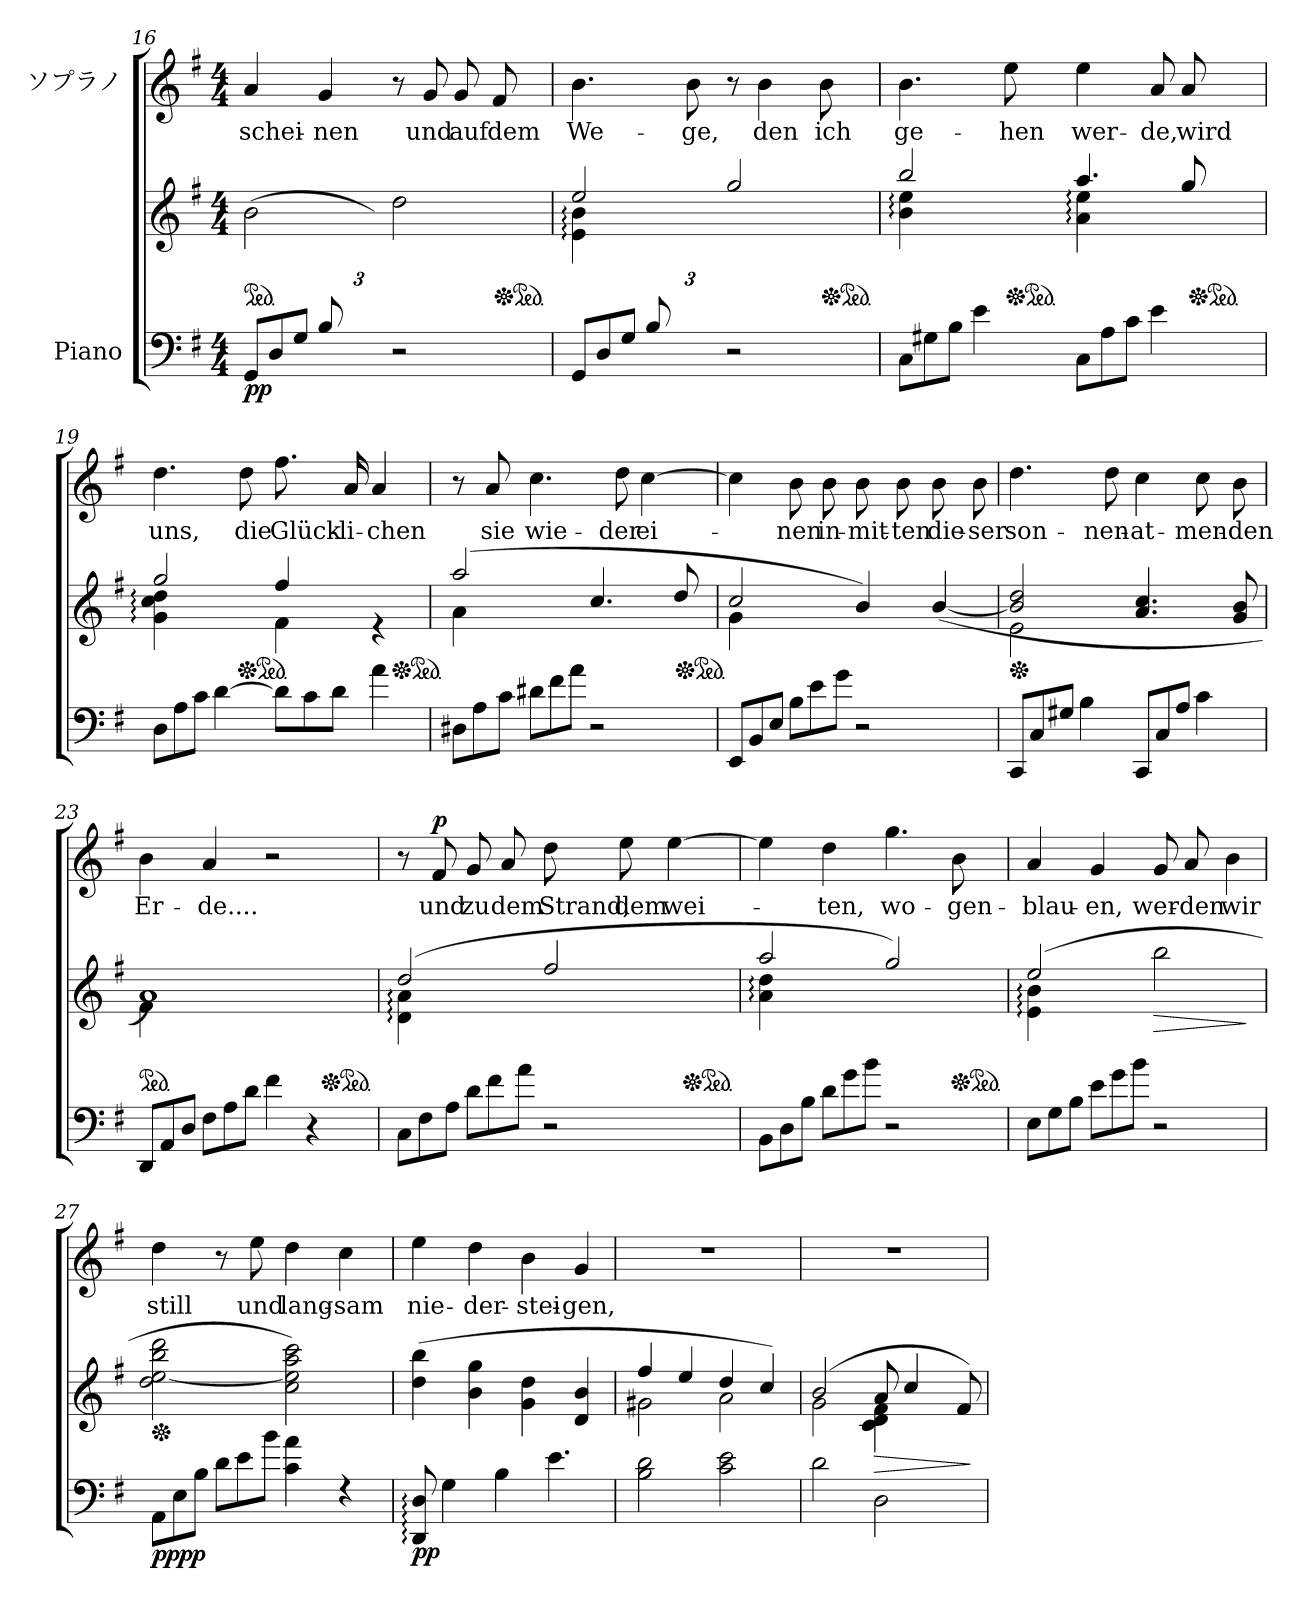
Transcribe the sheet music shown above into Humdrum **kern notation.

**kern	**kern	**dynam	**kern	**text	**dynam
*part2	*part2	*part2	*part1	*part1	*part1
*staff3	*staff2	*staff2/3	*staff1	*staff1	*staff1
*I"Piano	*	*	*I"ソプラノ	*	*
*clefF4	*clefG2	*	*clefG2	*	*
*k[f#]	*k[f#]	*	*k[f#]	*	*
*M4/4	*M4/4	*	*M4/4	*	*
*MM52	*MM52	*	*MM52	*	*
*Xtuplet	*	*	*	*	*
*	*ped	*	*	*	*
=16	=16	=16	=16	=16	=16
*	*^	*	*	*	*
*	*	*^	*	*	*	*
!	!	!	!	!LO:DY:b=2	!	!LO:LY:b	!
!	!	!	!	!LO:DY:n=1:b	!	!	!
*	*	*	*	*	*^	*	*
(<12GG/L	(>2b\	2.ryy	3ryy	p p	4a/	12ryy	schei-	.
*	*	*	*	*	*MM56	*	*	*
12D/	.	.	.	.	.	3%2ryy	.	.
12G/J	.	.	.	.	.	.	.	.
!	!	!	!	!	!	!	!LO:LY:b	!
12B/L	.	.	.	.	4g/	.	-nen	.
6ryy	.	.	12d\	.	.	.	.	.
.	.	.	12g\J)	.	.	.	.	.
*	*	*	*	*	*MM54	*	*	*
2r	2dd\	.	2ryy	.	8r	.	.	.
!	!	!	!	!	!	!	!LO:LY:b	!
.	.	.	.	.	8g/	.	und	.
*	*	*	*	*	*MM52	*	*	*
!	!	!	!	!	!	!	!LO:LY:b	!
.	.	8.ryy	.	.	8g/	6.ryy	auf	.
!	!	!	!	!	!	!	!LO:LY:b	!
.	.	.	.	.	8f#/	.	dem	.
*	*Xped	*	*	*	*	*	*	*
*	*ped	*	*	*	*	*	*	*
.	.	32e!/LLLyy	.	.	.	.	.	.
.	.	32b!/JJJyy	.	.	.	.	.	.
!!LO:LB:g=z	!!
=17	=17	=17	=17	=17	=17	=17	=17	=17
*	*	*	*	*	*MM52	*	*	*
!	!	!	!	!	!	!	!LO:LY:b	!
(<12GG/L	2ee/	4e\: 4b\:	3ryy	.	4.b\	12ryy	We-	.
*	*	*	*	*	*MM56	*	*	*
12D/	.	.	.	.	.	3%2ryy	.	.
12G/J	.	.	.	.	.	.	.	.
12B/L	.	4rffyy	.	.	.	.	.	.
6ryy	.	.	12d\	.	.	.	.	.
!	!	!	!	!	!	!	!LO:LY:b	!
.	.	.	.	.	8b\	.	-ge,	.
.	.	.	12g\J)	.	.	.	.	.
*	*	*	*	*	*MM54	*	*	*
2r	2gg/	4rffyy	2ryy	.	8r	.	.	.
!	!	!	!	!	!	!	!LO:LY:b	!
.	.	.	.	.	4b\	.	den	.
.	.	8.ryy	.	.	.	6.ryy	.	.
*	*	*	*	*	*MM50	*	*	*
!	!	!	!	!	!	!	!LO:LY:b	!
.	.	.	.	.	8b\	.	ich	.
*	*Xped	*	*	*	*	*	*	*
*	*ped	*	*	*	*	*	*	*
.	.	32b!\LLLyy	.	.	.	.	.	.
.	.	32ee!\JJJyy	.	.	.	.	.	.
*	*v	*v	*v	*	*	*	*	*
*	*	*	*v	*v	*	*
=18	=18	=18	=18	=18	=18
*	*	*	*MM52	*	*
*	*^	*	*^	*	*
!	!	!	!	!	!	!LO:LY:b	!
*	*	*	*	*	*^	*	*
12C\L	2bb/	4b\: 4ee\:	.	4.b\	12ryy	3..ryy	ge-	.
*	*	*	*	*MM56	*	*	*	*
12G#X\	.	.	.	.	3%2ryy	.	.	.
12B\J	.	.	.	.	.	.	.	.
4e\	.	8.rffyy	.	.	.	.	.	.
!	!	!	!	!	!	!	!LO:LY:b	!
.	.	.	.	8ee\	.	.	-hen	.
*	*Xped	*	*	*	*	*	*	*
*	*ped	*	*	*	*	*	*	*
.	.	32a!\LLLyy	.	.	.	.	.	.
.	.	32ee!\JJJyy	.	.	.	.	.	.
*	*	*	*	*MM52	*	*	*	*
!	!	!	!	!	!	!	!LO:LY:b	!
12C\L	4.aa/	4a\: 4ee\:	.	4ee\	.	.	wer-	.
*	*	*	*	*MM56	*	*	*	*
12A\	.	.	.	.	.	3ryy	.	.
12c\J	.	.	.	.	.	.	.	.
!	!	!	!	!	!	!	!LO:LY:b	!
4e\	.	8.rffyy	.	8a/	6.ryy	.	-de,	.
*	*	*	*	*MM50	*	*	*	*
!	!	!	!	!	!	!	!LO:LY:b	!
.	8gg/	.	.	8a/	.	.	wird	.
.	.	.	.	.	.	12ryy	.	.
*	*Xped	*	*	*	*	*	*	*
*	*ped	*	*	*	*	*	*	*
*	*	*Xtuplet	*	*	*	*	*	*
.	.	48g!\LLLyy	.	.	.	.	.	.
.	.	48cc!\yy	.	.	.	.	.	.
.	.	48dd!\JJJyy	.	.	.	.	.	.
=19	=19	=19	=19	=19	=19	=19	=19	=19
*	*	*	*	*MM52	*	*	*	*
!	!	!	!	!	!	!	!LO:LY:b	!
12D\L	2gg/	4g\: 4cc\: 4dd\:	.	4.dd\	12ryy	3..ryy	uns,	.
*	*	*	*	*MM56	*	*	*	*
12A\	.	.	.	.	3%2ryy	.	.	.
12c\J	.	.	.	.	.	.	.	.
[4d\	.	8.ryy	.	.	.	.	.	.
!	!	!	!	!	!	!	!LO:LY:b	!
.	.	.	.	8dd\	.	.	die	.
*	*Xped	*	*	*	*	*	*	*
*	*ped	*	*	*	*	*	*	*
.	.	16f#!\yy	.	.	.	.	.	.
*	*	*	*	*MM52	*	*	*	*
!	!	!	!	!	!	!	!LO:LY:b	!
12d\L]	4ff#/)	4f#:\	.	8.ff#\	.	.	Glück-	.
*	*	*	*	*MM56	*	*	*	*
12c\	.	.	.	.	.	3ryy	.	.
12d\J	.	.	.	.	.	.	.	.
!	!	!	!	!	!	!	!LO:LY:b	!
.	.	.	.	16a/	.	.	-li-	.
*	*	*	*	*MM50	*	*	*	*
!	!	!	!	!	!	!	!LO:LY:b	!
4a\	4re	8.rffyy	.	4a/	6.ryy	.	-chen	.
.	.	.	.	.	.	12ryy	.	.
*	*Xped	*	*	*	*	*	*	*
*	*ped	*	*	*	*	*	*	*
.	.	16a!\yy	.	.	.	.	.	.
=20	=20	=20	=20	=20	=20	=20	=20	=20
*	*	*	*	*MM52	*	*	*	*
12D#X\L	(>2aa/	4a:\	.	8r	12ryy	2..ryy	.	.
*	*	*	*	*MM56	*	*	*	*
12A\	.	.	.	.	3%2ryy	.	.	.
!	!	!	!	!	!	!	!LO:LY:b	!
.	.	.	.	8a/	.	.	sie	.
12c\J	.	.	.	.	.	.	.	.
!	!	!	!	!	!	!	!LO:LY:b	!
12d#X\L	.	4ryy	.	4.cc\	.	.	wie-	.
12f#\	.	.	.	.	.	.	.	.
12a\J	.	.	.	.	.	.	.	.
2r	4.cc/	4ryy	.	.	.	.	.	.
!	!	!	!	!	!	!	!LO:LY:b	!
.	.	.	.	8dd\	.	.	-der	.
!	!	!	!	!	!	!	!LO:LY:b	!
.	.	12ryy	.	[4cc\	6.ryy	.	ei-	.
.	.	12.ryy	.	.	.	.	.	.
*	*	*	*	*MM50	*	*	*	*
.	8dd/	.	.	.	.	8ryy	.	.
*	*Xped	*	*	*	*	*	*	*
*	*ped	*	*	*	*	*	*	*
.	.	24g!\yy	.	.	.	.	.	.
*	*	*	*	*v	*v	*v	*	*
!!LO:PB:g=z
=21	=21	=21	=21	=21	=21	=21
*	*	*	*	*MM52	*	*
*	*	*	*	*^	*	*
12EE/L	2cc/	4g:\	.	4cc\]	12ryy	.	.
*	*	*	*	*MM56	*	*	*
12BB/	.	.	.	.	3%2ryy	.	.
12E/J	.	.	.	.	.	.	.
!	!	!	!	!	!	!LO:LY:b	!
12B\L	.	4ryy	.	8b\	.	-nen	.
12e\	.	.	.	.	.	.	.
!	!	!	!	!	!	!LO:LY:b	!
.	.	.	.	8b\	.	in-	.
12g\J	.	.	.	.	.	.	.
*	*	*	*	*MM54	*	*	*
!	!	!	!	!	!	!LO:LY:b	!
2r	4b/)	2ryy	.	8b\	.	-mit-	.
!	!	!	!	!	!	!LO:LY:b	!
.	.	.	.	8b\	.	-ten	.
*	*	*	*	*MM52	*	*	*
!	!	!	!	!	!	!LO:LY:b	!
.	(>[4b/	.	.	8b\	6.ryy	die-	.
!	!	!	!	!	!	!LO:LY:b	!
.	.	.	.	8b\	.	-ser	.
*	*	*	*	*v	*v	*	*
=22	=22	=22	=22	=22	=22	=22
*	*Xped	*	*	*	*	*
*	*	*	*	*MM52	*	*
*	*	*	*	*^	*	*
!	!	!	!	!	!	!LO:LY:b	!
*	*	*	*	*	*^	*	*
12CC/L	2b/] 2dd/	2e\	.	4.dd\	12ryy	3..ryy	son-	.
*	*	*	*	*MM56	*	*	*	*
12C/	.	.	.	.	3%2ryy	.	.	.
12G#X/J	.	.	.	.	.	.	.	.
4B\	.	.	.	.	.	.	.	.
!	!	!	!	!	!	!	!LO:LY:b	!
.	.	.	.	8dd\	.	.	-nen-	.
*	*	*	*	*MM52	*	*	*	*
!	!	!	!	!	!	!	!LO:LY:b	!
12CC/L	4.a/ 4.cc/	2ryy	.	4cc\	.	.	-at-	.
*	*	*	*	*MM56	*	*	*	*
12C/	.	.	.	.	.	3ryy	.	.
12A/J	.	.	.	.	.	.	.	.
!	!	!	!	!	!	!	!LO:LY:b	!
4c\	.	.	.	8cc\	6.ryy	.	-men-	.
*	*	*	*	*MM50	*	*	*	*
!	!	!	!	!	!	!	!LO:LY:b	!
.	8g/ 8b/	.	.	8b\	.	.	-den	.
.	.	.	.	.	.	12ryy	.	.
*	*	*	*	*v	*v	*v	*	*
=23	=23	=23	=23	=23	=23	=23
*	*ped	*	*	*	*	*
*	*	*	*	*MM52	*	*
*	*	*	*	*^	*	*
*	*	*	*	*	*^	*	*
!	!	!	!	!	!	!	!LO:LY:b	!
*	*	*	*	*	*v	*v	*	*
12DD/L	1a)	4f#\	.	4b\	12ryy	Er-	.
*	*	*	*	*MM56	*	*	*
12AA/	.	.	.	.	3%2ryy	.	.
12D/J	.	.	.	.	.	.	.
!	!	!	!	!	!	!LO:LY:b	!
12F#\L	.	4ryy	.	4a/	.	-de....	.
12A\	.	.	.	.	.	.	.
12d\J	.	.	.	.	.	.	.
4f#\	.	4ryy	.	2r	.	.	.
4r	.	8.ryy	.	.	6.ryy	.	.
*	*Xped	*	*	*	*	*	*
*	*ped	*	*	*	*	*	*
.	.	32d!\LLLyy	.	.	.	.	.
.	.	32a!\JJJyy	.	.	.	.	.
=24	=24	=24	=24	=24	=24	=24	=24
*	*	*	*	*MM52	*	*	*
12C\L	(>2dd/	4d\: 4a\:	.	8r	12ryy	.	.
*	*	*	*	*MM56	*	*	*
12F#\	.	.	.	.	3%2ryy	.	.
!	!	!	!	!	!	!LO:LY:b	!LO:DY:b
.	.	.	.	8f#/	.	und	p
12A\J	.	.	.	.	.	.	.
!	!	!	!	!	!	!LO:LY:b	!
12d\L	.	4rffyy	.	8g/	.	zu	.
12f#\	.	.	.	.	.	.	.
!	!	!	!	!	!	!LO:LY:b	!
.	.	.	.	8a/	.	dem	.
12a\J	.	.	.	.	.	.	.
*	*	*	*	*MM54	*	*	*
!	!	!	!	!	!	!LO:LY:b	!
2r	2ff#/	4rffyy	.	8dd\	.	Strand,	.
!	!	!	!	!	!	!LO:LY:b	!
.	.	.	.	8ee\	.	dem	.
*	*	*	*	*MM52	*	*	*
!	!	!	!	!	!	!LO:LY:b	!
.	.	8.ryy	.	[4ee\	6.ryy	wei-	.
*	*Xped	*	*	*	*	*	*
*	*ped	*	*	*	*	*	*
.	.	32a!\LLLyy	.	.	.	.	.
.	.	32dd!\JJJyy	.	.	.	.	.
!!LO:LB:g=z	!!
=25	=25	=25	=25	=25	=25	=25	=25
*	*	*	*	*MM52	*	*	*
12BB\L	2aa/	4a\: 4dd\:	.	4ee\]	12ryy	.	.
*	*	*	*	*MM56	*	*	*
12D\	.	.	.	.	3%2ryy	.	.
12B\J	.	.	.	.	.	.	.
!	!	!	!	!	!	!LO:LY:b	!
12d\L	.	4rffyy	.	4dd\	.	-ten,	.
12g\	.	.	.	.	.	.	.
12b\J	.	.	.	.	.	.	.
!	!	!	!	!	!	!LO:LY:b	!
2r	2gg/)	4rffyy	.	4.gg\	.	wo-	.
.	.	8.ryy	.	.	6.ryy	.	.
!	!	!	!	!	!	!LO:LY:b	!
.	.	.	.	8b\	.	-gen-	.
*	*Xped	*	*	*	*	*	*
*	*ped	*	*	*	*	*	*
.	.	32e!\LLLyy	.	.	.	.	.
.	.	32b!\JJJyy	.	.	.	.	.
=26	=26	=26	=26	=26	=26	=26	=26
*	*	*	*	*MM52	*	*	*
!	!	!	!	!	!	!LO:LY:b	!
12E\L	(>2ee/	4e\: 4b\:	.	4a/	12ryy	-blau-	.
*	*	*	*	*MM56	*	*	*
12G\	.	.	.	.	3%2ryy	.	.
12B\J	.	.	.	.	.	.	.
!	!	!	!	!	!	!LO:LY:b	!
12e\L	.	4rffyy	.	4g/	.	-en,	.
12g\	.	.	.	.	.	.	.
12b\J	.	.	.	.	.	.	.
!	!	!	!LO:HP:b	!	!	!LO:LY:b	!
2r	2bb\	2rffyy	>	8g/	.	wer-	.
!	!	!	!	!	!	!LO:LY:b	!
.	.	.	.	8a/	.	-den	.
!	!	!	!	!	!	!LO:LY:b	!
.	.	.	.	4b\	6.ryy	wir	.
*	*v	*v	*	*	*	*	*
.	.	]	.	.	.	.
=27	=27	=27	=27	=27	=27	=27
*^	*	*	*	*	*	*
*	*	*Xped	*	*	*	*	*
*v	*v	*	*	*	*	*	*
*	*	*	*MM52	*	*	*
*^	*	*	*	*	*	*
!	!	!	!LO:DY:b=2	!	!	!LO:LY:b	!
!	!	!	!LO:DY:n=1:b	!	!	!	!
12AA\L	2.ryy	2dd\ [2ee\ 2bb\ 2ddd\	pp pp	4dd\	12ryy	still	.
*	*	*	*	*MM56	*	*	*
12E\	.	.	.	.	3%2ryy	.	.
12B\J	.	.	.	.	.	.	.
12d\L	.	.	.	8r	.	.	.
12e\	.	.	.	.	.	.	.
!	!	!	!	!	!	!LO:LY:b	!
.	.	.	.	8ee\	.	und	.
12b\J	.	.	.	.	.	.	.
*	*	*	*	*MM54	*	*	*
!	!	!	!	!	!	!LO:LY:b	!
4c\ 4a\	.	2cc\ 2ee\] 2aa\ 2ccc\)	.	4dd\	.	lang-	.
*	*	*	*	*MM52	*	*	*
!	!	!	!	!	!	!LO:LY:b	!
4r	8.ryy	.	.	4cc\	6.ryy	-sam	.
.	16DD!/yy	.	.	.	.	.	.
*v	*v	*	*	*	*	*	*
=28	=28	=28	=28	=28	=28	=28
*	*	*	*MM52	*	*	*
*^	*	*	*	*	*	*
!	!	!	!LO:DY:b=2	!	!	!LO:LY:b	!
!	!	!	!LO:DY:n=1:b	!	!	!	!
*v	*v	*	*	*	*	*	*
8DD/: 8D/:	(>4dd\ 4bb\	p p	4ee\	8ryy	nie-	.
*	*	*	*MM56	*	*	*
4G\	.	.	.	2..ryy	.	.
!	!	!	!	!	!LO:LY:b	!
.	4b\ 4gg\	.	4dd\	.	-der-	.
4B\	.	.	.	.	.	.
*	*	*	*MM55	*	*	*
!	!	!	!	!	!LO:LY:b	!
.	4g\ 4dd\	.	4b\	.	-stei-	.
4.e\	.	.	.	.	.	.
!	!	!	!	!	!LO:LY:b	!
.	4d/ 4b/	.	4g/	.	-gen,	.
=29	=29	=29	=29	=29	=29	=29
*	*	*	*MM54	*	*	*
*	*^	*	*	*	*	*
2B\ 2d\	4ff#/	2g#X\	.	1r	2ryy	.	.
.	4ee/	.	.	.	.	.	.
*	*	*	*	*MM52	*	*	*
2c\ 2e\	4dd/	2a\	.	.	2ryy	.	.
.	4cc/)	.	.	.	.	.	.
!!LO:LB:g=z
=30	=30	=30	=30	=30	=30	=30	=30
*	*	*	*	*	*^	*	*
2d\	(>2b/	2g\	.	1r	2ryy	2..ryy	.	.
*	*	*	*	*MM50	*	*	*	*
!	!	!	!LO:HP:b	!	!	!	!	!
2D\	8a/	4c\ 4d\ 4f#\	>	.	2ryy	.	.	.
.	4cc/	.	.	.	.	.	.	.
.	.	4ryy	.	.	.	.	.	.
*	*	*	*	*MM48	*	*	*	*
.	8f#/)	.	.	.	.	8ryy	.	.
*	*v	*v	*	*	*	*	*	*
.	.	]	.	.	.	.	.
*	*	*	*v	*v	*v	*	*
=	=	=	=	=	=
*-	*-	*-	*-	*-	*-
